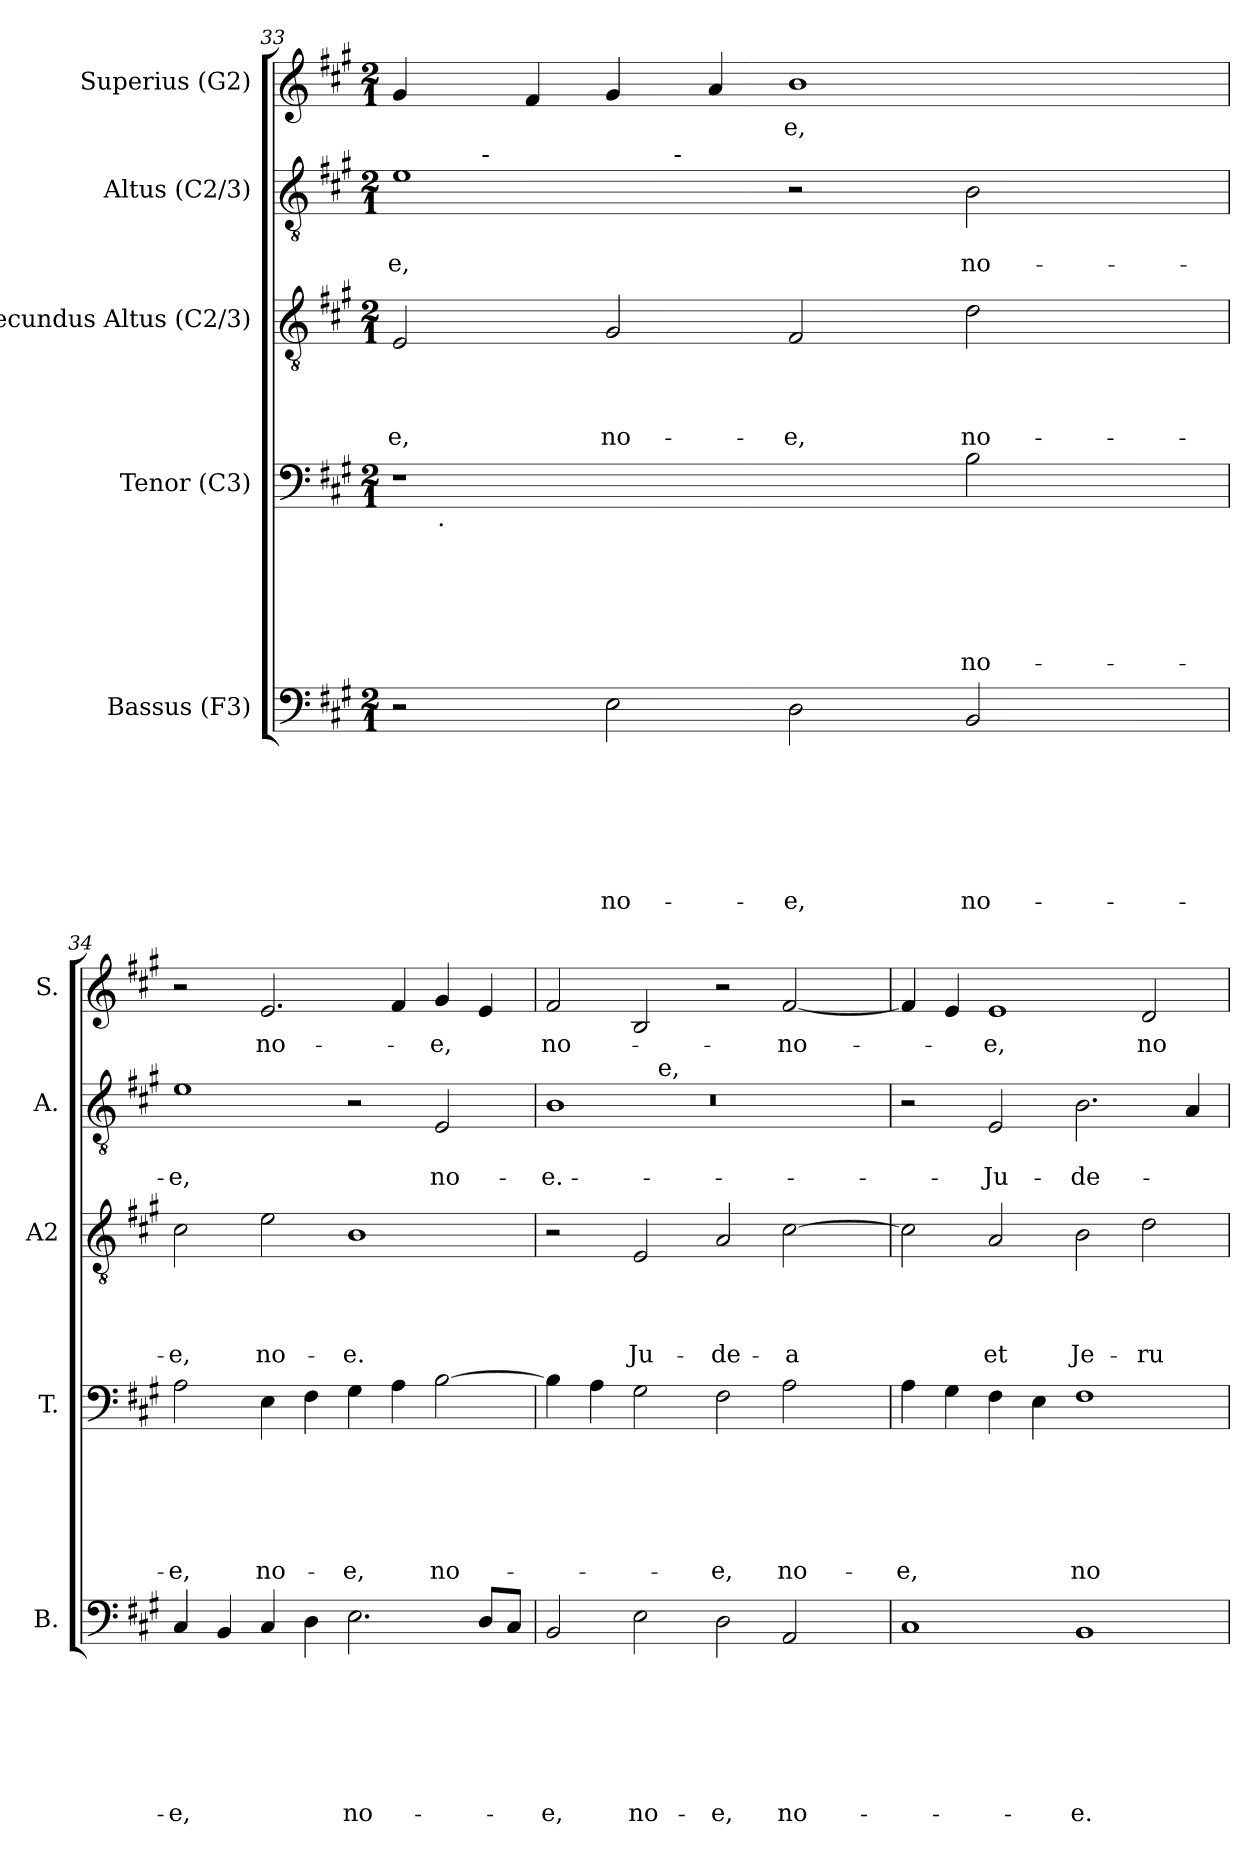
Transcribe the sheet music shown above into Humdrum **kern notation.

**kern	**text	**text	**text	**text	**text	**text	**text	**kern	**text	**text	**text	**text	**text	**text	**kern	**text	**text	**text	**text	**kern	**text	**text	**kern	**text
*part5	*part5	*part5	*part5	*part5	*part5	*part5	*part5	*part4	*part4	*part4	*part4	*part4	*part4	*part4	*part3	*part3	*part3	*part3	*part3	*part2	*part2	*part2	*part1	*part1
*staff5	*staff5	*staff5	*staff5	*staff5	*staff5	*staff5	*staff5	*staff4	*staff4	*staff4	*staff4	*staff4	*staff4	*staff4	*staff3	*staff3	*staff3	*staff3	*staff3	*staff2	*staff2	*staff2	*staff1	*staff1
*I"Bassus (F3)	*	*	*	*	*	*	*	*I"Tenor (C3)	*	*	*	*	*	*	*I"Secundus Altus (C2/3)	*	*	*	*	*I"Altus (C2/3)	*	*	*I"Superius (G2)	*
*I'B.	*	*	*	*	*	*	*	*I'T.	*	*	*	*	*	*	*I'A2	*	*	*	*	*I'A.	*	*	*I'S.	*
!!LO:LB:g=z
*clefF4	*	*	*	*	*	*	*	*clefF4	*	*	*	*	*	*	*clefGv2	*	*	*	*	*clefGv2	*	*	*clefG2	*
*k[f#c#g#]	*	*	*	*	*	*	*	*k[f#c#g#]	*	*	*	*	*	*	*k[f#c#g#]	*	*	*	*	*k[f#c#g#]	*	*	*k[f#c#g#]	*
*A:	*	*	*	*	*	*	*	*A:	*	*	*	*	*	*	*A:	*	*	*	*	*A:	*	*	*A:	*
*M2/1	*	*	*	*	*	*	*	*M2/1	*	*	*	*	*	*	*M2/1	*	*	*	*	*M2/1	*	*	*M2/1	*
=33	=33	=33	=33	=33	=33	=33	=33	=33	=33	=33	=33	=33	=33	=33	=33	=33	=33	=33	=33	=33	=33	=33	=33	=33
!	!	!	!	!	!	!	!	!	!	!	!	!	!	!	!	!	!	!	!LO:LY:b	!	!	!LO:LY:b	!	!
*	*	*	*	*	*	*	*	*^	*	*	*	*	*	*	*	*	*	*	*	*^	*	*	*	*
*	*	*	*	*	*	*	*	*	*	*	*	*	*	*	*	*	*	*	*	*	*	*^	*	*	*	*
2r	.	.	.	.	.	.	.	1r	16.ryy	.	.	.	.	.	.	2E/	.	.	.	-e,	1e	8ryy	2ryy	.	-e,	4g#/	.
!	!	!	!	!	!	!	!	!	!LO:TX:b:t=.	!	!	!	!	!	!	!	!	!	!	!	!	!	!	!	!	!	!
.	.	.	.	.	.	.	.	.	1ryy	.	.	.	.	.	.	.	.	.	.	.	.	.	.	.	.	.	.
.	.	.	.	.	.	.	.	.	.	.	.	.	.	.	.	.	.	.	.	.	.	32ryy	.	.	.	.	.
!	!	!	!	!	!	!	!	!	!	!	!	!	!	!	!	!	!	!	!	!	!	!LO:TX:a:t=-	!	!	!	!	!
.	.	.	.	.	.	.	.	.	.	.	.	.	.	.	.	.	.	.	.	.	.	1ryy	.	.	.	.	.
.	.	.	.	.	.	.	.	.	.	.	.	.	.	.	.	.	.	.	.	.	.	.	.	.	.	4f#/	.
!	!	!	!	!	!	!	!LO:LY:b	!	!	!	!	!	!	!	!	!	!	!	!	!LO:LY:b	!	!	!	!	!	!	!
2E\	.	.	.	.	.	.	no-	.	.	.	.	.	.	.	.	2G#/	.	.	.	no-	.	.	8.ryy	.	.	4g#/	.
!	!	!	!	!	!	!	!	!	!	!	!	!	!	!	!	!	!	!	!	!	!	!	!LO:TX:a:t=-	!	!	!	!
.	.	.	.	.	.	.	.	.	.	.	.	.	.	.	.	.	.	.	.	.	.	.	1ryy	.	.	.	.
.	.	.	.	.	.	.	.	.	.	.	.	.	.	.	.	.	.	.	.	.	.	.	.	.	.	4a/	.
!	!	!	!	!	!	!	!LO:LY:b	!	!	!	!	!	!	!	!	!	!	!	!	!LO:LY:b	!	!	!	!	!	!	!LO:LY:b
2D\	.	.	.	.	.	.	-e,	2ryy	.	.	.	.	.	.	.	2F#/	.	.	.	-e,	2r	.	.	.	.	1b	-e,
.	.	.	.	.	.	.	.	.	2ryy	.	.	.	.	.	.	.	.	.	.	.	.	.	.	.	.	.	.
.	.	.	.	.	.	.	.	.	.	.	.	.	.	.	.	.	.	.	.	.	.	2ryy	.	.	.	.	.
!	!	!	!	!	!	!	!LO:LY:b	!	!	!	!	!	!	!	!LO:LY:b	!	!	!	!	!LO:LY:b	!	!	!	!	!LO:LY:b	!	!
2BB/	.	.	.	.	.	.	no-	2B\	.	.	.	.	.	.	no-	2d\	.	.	.	no-	2B\	.	.	.	no-	.	.
.	.	.	.	.	.	.	.	.	4ryy	.	.	.	.	.	.	.	.	.	.	.	.	.	.	.	.	.	.
.	.	.	.	.	.	.	.	.	.	.	.	.	.	.	.	.	.	.	.	.	.	4ryy	.	.	.	.	.
.	.	.	.	.	.	.	.	.	.	.	.	.	.	.	.	.	.	.	.	.	.	.	4ryy	.	.	.	.
.	.	.	.	.	.	.	.	.	8ryy	.	.	.	.	.	.	.	.	.	.	.	.	.	.	.	.	.	.
.	.	.	.	.	.	.	.	.	.	.	.	.	.	.	.	.	.	.	.	.	.	16.ryy	.	.	.	.	.
.	.	.	.	.	.	.	.	.	.	.	.	.	.	.	.	.	.	.	.	.	.	.	16ryy	.	.	.	.
.	.	.	.	.	.	.	.	.	32ryy	.	.	.	.	.	.	.	.	.	.	.	.	.	.	.	.	.	.
=34	=34	=34	=34	=34	=34	=34	=34	=34	=34	=34	=34	=34	=34	=34	=34	=34	=34	=34	=34	=34	=34	=34	=34	=34	=34	=34	=34
!	!	!	!	!	!	!	!LO:LY:b	!	!	!	!	!	!	!	!LO:LY:b	!	!	!	!	!LO:LY:b	!	!	!	!	!LO:LY:b	!	!
*	*	*	*	*	*	*	*	*v	*v	*	*	*	*	*	*	*	*	*	*	*	*v	*v	*v	*	*	*	*
4C#/	.	.	.	.	.	.	-e,	2A\	.	.	.	.	.	-e,	2c#\	.	.	.	-e,	1e	.	-e,	2r	.
4BB/	.	.	.	.	.	.	.	.	.	.	.	.	.	.	.	.	.	.	.	.	.	.	.	.
!	!	!	!	!	!	!	!	!	!	!	!	!	!	!LO:LY:b	!	!	!	!	!LO:LY:b	!	!	!	!	!LO:LY:b
4C#/	.	.	.	.	.	.	.	4E\	.	.	.	.	.	no-	2e\	.	.	.	no-	.	.	.	2.e/	no-
4D\	.	.	.	.	.	.	.	4F#\	.	.	.	.	.	.	.	.	.	.	.	.	.	.	.	.
!	!	!	!	!	!	!	!LO:LY:b	!	!	!	!	!	!	!LO:LY:b	!	!	!	!	!LO:LY:b	!	!	!	!	!
2.E\	.	.	.	.	.	.	no-	4G#\	.	.	.	.	.	-e,	1B	.	.	.	-e.	2r	.	.	.	.
.	.	.	.	.	.	.	.	4A\	.	.	.	.	.	.	.	.	.	.	.	.	.	.	4f#/	.
!	!	!	!	!	!	!	!	!	!	!	!	!	!	!LO:LY:b	!	!	!	!	!	!	!	!LO:LY:b	!	!LO:LY:b
.	.	.	.	.	.	.	.	[>2B\	.	.	.	.	.	no-	.	.	.	.	.	2E/	.	no-	4g#/	-e,
8D/L	.	.	.	.	.	.	.	.	.	.	.	.	.	.	.	.	.	.	.	.	.	.	4e/	.
8C#/J	.	.	.	.	.	.	.	.	.	.	.	.	.	.	.	.	.	.	.	.	.	.	.	.
=35	=35	=35	=35	=35	=35	=35	=35	=35	=35	=35	=35	=35	=35	=35	=35	=35	=35	=35	=35	=35	=35	=35	=35	=35
*	*	*	*	*	*	*	*	*	*	*	*	*	*	*	*	*	*	*	*	*^	*	*	*	*
*	*	*	*	*	*	*	*	*	*	*	*	*	*	*	*	*	*	*	*	*	*^	*	*	*	*
!	!	!	!	!	!	!	!LO:LY:b	!	!	!	!	!	!	!	!	!	!	!	!	!	!	!LO:N:vis=1	!	!LO:LY:b	!	!LO:LY:b
2BB/	.	.	.	.	.	.	-e,	4B\]	.	.	.	.	.	.	2r	.	.	.	.	2ryy	1B	0r	.	-e.	2f#/	no-
.	.	.	.	.	.	.	.	4A\	.	.	.	.	.	.	.	.	.	.	.	.	.	.	.	.	.	.
!	!	!	!	!	!	!	!LO:LY:b	!	!	!	!	!	!	!	!	!	!	!	!LO:LY:b	!	!	!	!	!	!	!
2E\	.	.	.	.	.	.	no-	2G#\	.	.	.	.	.	.	2E/	.	.	.	Ju-	16.ryy	.	.	.	.	2B/	.
!	!	!	!	!	!	!	!	!	!	!	!	!	!	!	!	!	!	!	!	!LO:TX:a:t=e,	!	!	!	!	!	!
.	.	.	.	.	.	.	.	.	.	.	.	.	.	.	.	.	.	.	.	1ryy	.	.	.	.	.	.
!	!	!	!	!	!	!	!LO:LY:b	!	!	!	!	!	!	!LO:LY:b	!	!	!	!	!LO:LY:b	!	!	!	!	!	!	!
2D\	.	.	.	.	.	.	-e,	2F#\	.	.	.	.	.	-e,	2A/	.	.	.	-de-	.	1ryy	.	.	.	2r	.
!	!	!	!	!	!	!	!LO:LY:b	!	!	!	!	!	!	!LO:LY:b	!	!	!	!	!LO:LY:b	!	!	!	!	!	!	!LO:LY:b
2AA/	.	.	.	.	.	.	no-	2A\	.	.	.	.	.	no-	[>2c#\	.	.	.	-a	.	.	.	.	.	[<2f#/	-no-
.	.	.	.	.	.	.	.	.	.	.	.	.	.	.	.	.	.	.	.	4ryy	.	.	.	.	.	.
.	.	.	.	.	.	.	.	.	.	.	.	.	.	.	.	.	.	.	.	8ryy	.	.	.	.	.	.
.	.	.	.	.	.	.	.	.	.	.	.	.	.	.	.	.	.	.	.	32ryy	.	.	.	.	.	.
*	*	*	*	*	*	*	*	*	*	*	*	*	*	*	*	*	*	*	*	*v	*v	*v	*	*	*	*
=36	=36	=36	=36	=36	=36	=36	=36	=36	=36	=36	=36	=36	=36	=36	=36	=36	=36	=36	=36	=36	=36	=36	=36	=36
!	!	!	!	!	!	!	!	!	!	!	!	!	!	!LO:LY:b	!	!	!	!	!	!	!	!	!	!
1C#	.	.	.	.	.	.	.	4A\	.	.	.	.	.	-e,	2c#\]	.	.	.	.	2r	.	.	4f#/]	.
.	.	.	.	.	.	.	.	4G#\	.	.	.	.	.	.	.	.	.	.	.	.	.	.	4e/	.
!	!	!	!	!	!	!	!	!	!	!	!	!	!	!	!	!	!	!	!LO:LY:b	!	!	!LO:LY:b	!	!LO:LY:b
.	.	.	.	.	.	.	.	4F#\	.	.	.	.	.	.	2A/	.	.	.	et	2E/	.	Ju-	1e	-e,
.	.	.	.	.	.	.	.	4E\	.	.	.	.	.	.	.	.	.	.	.	.	.	.	.	.
!	!	!	!	!	!	!	!LO:LY:b	!	!	!	!	!	!	!LO:LY:b	!	!	!	!	!LO:LY:b	!	!	!LO:LY:b	!	!
1BB	.	.	.	.	.	.	-e.	1F#	.	.	.	.	.	no-	2B\	.	.	.	Je-	2.B\	.	-de-	.	.
!	!	!	!	!	!	!	!	!	!	!	!	!	!	!	!	!	!	!	!LO:LY:b	!	!	!	!	!LO:LY:b
.	.	.	.	.	.	.	.	.	.	.	.	.	.	.	2d\	.	.	.	-ru-	.	.	.	2d/	no-
.	.	.	.	.	.	.	.	.	.	.	.	.	.	.	.	.	.	.	.	4A/	.	.	.	.
=	=	=	=	=	=	=	=	=	=	=	=	=	=	=	=	=	=	=	=	=	=	=	=	=
*-	*-	*-	*-	*-	*-	*-	*-	*-	*-	*-	*-	*-	*-	*-	*-	*-	*-	*-	*-	*-	*-	*-	*-	*-
